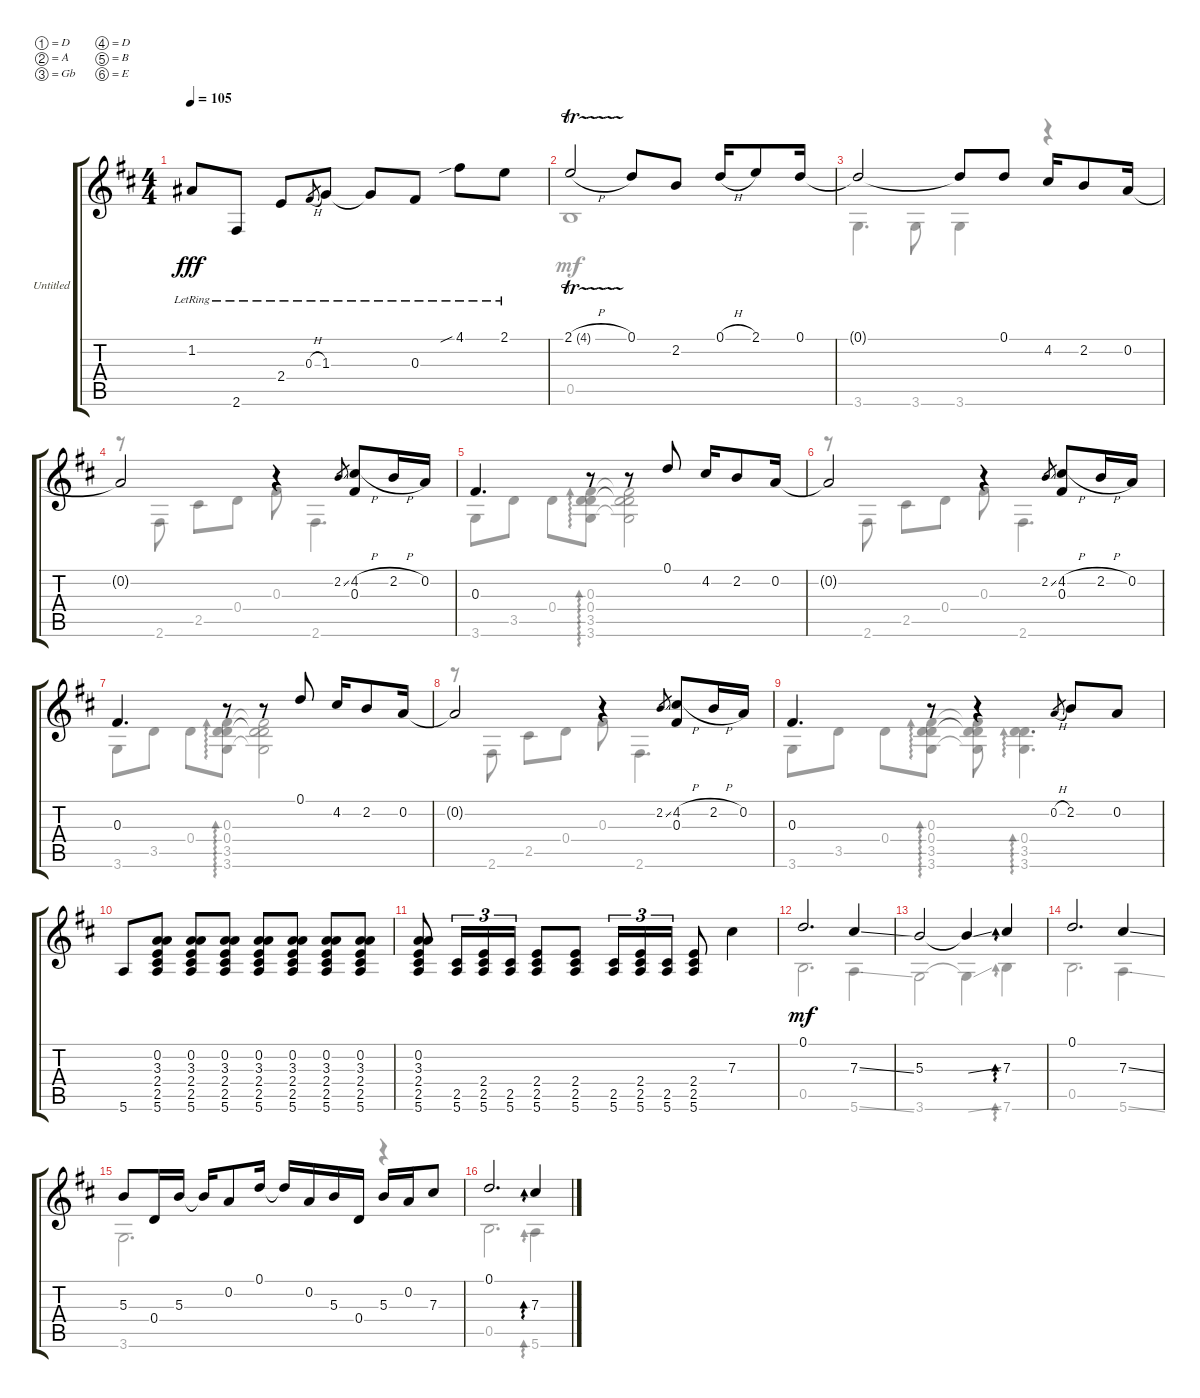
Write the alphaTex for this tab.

\bracketExtendMode groupsimilarinstruments
\firstSystemTrackNameOrientation horizontal
\otherSystemsTrackNameOrientation horizontal
\track ("Untitled" "Untitled") {instrument acousticguitarsteel}
\staff {score tabs}
\tuning (D4 A3 Gb3 D3 B2 E2)
\voice
\ts (4 4)
\tempo 105
\clef g2
\ks d
1.2{lr t}.8{dy fff} 2.6{lr}.8 2.4{lr}.8 0.3{h lr}.8{gr} 1.3{lr}.8 1.3{lr t}.8 0.3{lr}.8 4.1{sib lr}.8 2.1{lr}.8 |
2.1{tr (4 16) h}.2 0.1.8 2.2.8 0.1{h}.16 2.1.8 0.1.16 |
0.1{t}.2 0.1{t}.8 0.1.8 4.2.16 2.2.8 0.2.16 |
0.2{t}.2 r.4 2.2{ss}.8{gr} (4.2{h} 0.3).8 2.2{h}.16 0.2.16 |
0.3.4{d} r.8{ad 0} r.8 0.1.8 4.2.16 2.2.8 0.2.16 |
0.2{t}.2 r.4 2.2{ss}.8{gr} (4.2{h} 0.3).8 2.2{h}.16 0.2.16 |
0.3.4{d} r.8{ad 0} r.8 0.1.8 4.2.16 2.2.8 0.2.16 |
0.2{t}.2 r.4 2.2{ss}.8{gr} (4.2{h} 0.3).8 2.2{h}.16 0.2.16 |
0.3.4{d} r.8{ad 0} r.4 0.2{h}.8{gr} 2.2.8 0.2.8 |
5.6.8 (0.2 3.3 2.4 2.5 5.6).8 (0.2 3.3 2.4 2.5 5.6).8 (0.2 3.3 2.4 2.5 5.6).8 (0.2 3.3 2.4 2.5 5.6).8 (0.2 3.3 2.4 2.5 5.6).8 (0.2 3.3 2.4 2.5 5.6).8 (0.2 3.3 2.4 2.5 5.6).8 |
(0.2 3.3 2.4 2.5 5.6).8 (2.5 5.6).16{tu (3 2)} (2.4 2.5 5.6).16{tu (3 2)} (2.5 5.6).16{tu (3 2)} (2.4 2.5 5.6).8 (2.4 2.5 5.6).8 (2.5 5.6).16{tu (3 2)} (2.4 2.5 5.6).16{tu (3 2)} (2.5 5.6).16{tu (3 2)} (2.4 2.5 5.6).8 7.3.4 |
0.1.2{d dy mf} 7.3{ss}.4 |
5.3.2 5.3{ss t}.4 7.3.4{ad 0} |
0.1.2{d} 7.3{ss}.4 |
5.3.8 0.4.16 5.3.16 5.3{t}.16 0.2.8 0.1.16 0.1{t}.16 0.2.16 5.3.16 0.4.16 5.3.16 0.2.16 7.3.8 |
0.1.2{d} 7.3{ss}.4{ad 0}
\voice
\clef g2
\ottava regular
\simile none
\ks d
|
0.5.1 |
3.6.4{d} 3.6.8 3.6.4 r.4 |
r.8 2.6.8 2.5.8 0.4.8 0.3.8 2.6.4{d} |
3.6.8 3.5.8 0.4.8 (0.3 0.4 3.5 3.6).8{ad 0} (0.3{t} 0.4{t} 3.5{t} 3.6{t}).2 |
r.8 2.6.8 2.5.8 0.4.8 0.3.8 2.6.4{d} |
3.6.8 3.5.8 0.4.8 (0.3 0.4 3.5 3.6).8{ad 0} (0.3{t} 0.4{t} 3.5{t} 3.6{t}).2 |
r.8 2.6.8 2.5.8 0.4.8 0.3.8 2.6.4{d} |
3.6.8 3.5.8 0.4.8 (0.3 0.4 3.5 3.6).8{ad 0} (0.3{t} 0.4{t} 3.5{t} 3.6{t}).8 (0.4 3.5 3.6).4{d ad 0} |
|
|
0.5.2{d dy mf} 5.6{ss}.4 |
3.6.2 3.6{ss t}.4 7.6.4{ad 0} |
0.5.2{d} 5.6{ss}.4 |
3.6.2{d} r.4 |
0.5.2{d} 5.6{ss}.4{ad 0}
